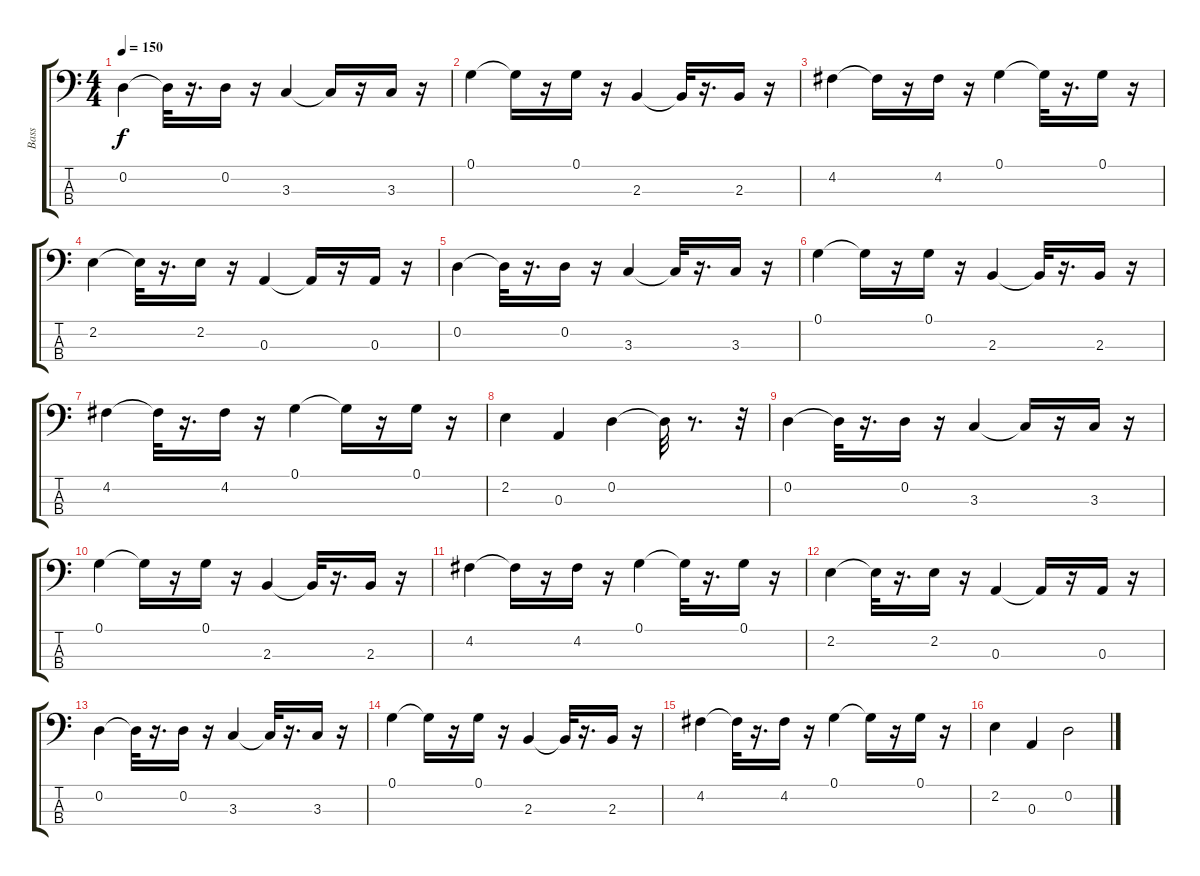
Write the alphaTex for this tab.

\track ("Bass" "Bass") {instrument fretlessbass}
\staff {score tabs}
\tuning (G2 D2 A1 E1) {hide}
\ts (4 4)
\tempo 150
\clef f4
\ks c
0.2.4{dy f} 0.2{t}.32 r.16{d} 0.2.16 r.16 3.3.4 3.3{t}.16 r.16 3.3.16 r.16 |
0.1.4 0.1{t}.16 r.16 0.1.16 r.16 2.3.4 2.3{t}.32 r.16{d} 2.3.16 r.16 |
4.2.4 4.2{t}.16 r.16 4.2.16 r.16 0.1.4 0.1{t}.32 r.16{d} 0.1.16 r.16 |
2.2.4 2.2{t}.32 r.16{d} 2.2.16 r.16 0.3.4 0.3{t}.16 r.16 0.3.16 r.16 |
0.2.4 0.2{t}.32 r.16{d} 0.2.16 r.16 3.3.4 3.3{t}.32 r.16{d} 3.3.16 r.16 |
0.1.4 0.1{t}.16 r.16 0.1.16 r.16 2.3.4 2.3{t}.32 r.16{d} 2.3.16 r.16 |
4.2.4 4.2{t}.32 r.16{d} 4.2.16 r.16 0.1.4 0.1{t}.16 r.16 0.1.16 r.16 |
2.2.4 0.3.4 0.2.4 0.2{t}.32 r.8{d} r.32 |
0.2.4 0.2{t}.32 r.16{d} 0.2.16 r.16 3.3.4 3.3{t}.16 r.16 3.3.16 r.16 |
0.1.4 0.1{t}.16 r.16 0.1.16 r.16 2.3.4 2.3{t}.32 r.16{d} 2.3.16 r.16 |
4.2.4 4.2{t}.16 r.16 4.2.16 r.16 0.1.4 0.1{t}.32 r.16{d} 0.1.16 r.16 |
2.2.4 2.2{t}.32 r.16{d} 2.2.16 r.16 0.3.4 0.3{t}.16 r.16 0.3.16 r.16 |
0.2.4 0.2{t}.32 r.16{d} 0.2.16 r.16 3.3.4 3.3{t}.32 r.16{d} 3.3.16 r.16 |
0.1.4 0.1{t}.16 r.16 0.1.16 r.16 2.3.4 2.3{t}.32 r.16{d} 2.3.16 r.16 |
4.2.4 4.2{t}.32 r.16{d} 4.2.16 r.16 0.1.4 0.1{t}.16 r.16 0.1.16 r.16 |
2.2.4 0.3.4 0.2.2
